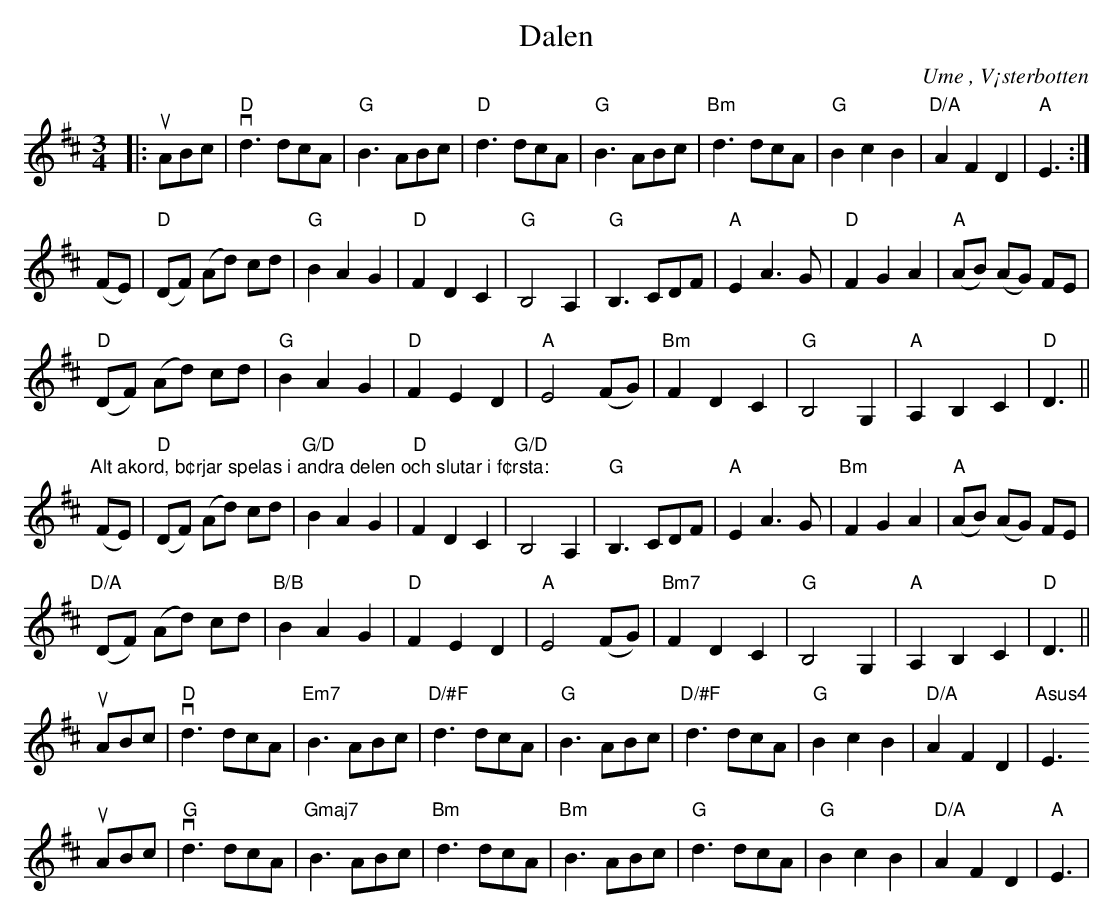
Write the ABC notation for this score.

X:1
T:Dalen
O:Ume , V¡sterbotten
M:3/4
L:1/8
K:D
|: uABc | "D"vd3 dcA | "G"B3 ABc | "D" d3 dcA | "G"B3 ABc | "Bm"d3 dcA | "G"B2 c2 B2 | "D/A"A2 F2 D2 | "A"E3 :|
 (FE) | "D"(DF) (Ad) cd | "G"B2 A2 G2 | "D"F2 D2 C2 | "G"B,4 A,2 | "G"B,3 CDF | "A"E2 A3 G | "D"F2 G2 A2 | "A"(AB) (AG) FE |
 "D"(DF) (Ad) cd | "G"B2 A2 G2 | "D"F2 E2 D2 | "A"E4 (FG) | "Bm"F2 D2 C2 | "G"B,4 G,2 | "A"A,2 B,2 C2 | "D"D3 ||
" "
"Alt akord, b¢rjar spelas i andra delen och slutar i f¢rsta:"
 (FE) | "D"(DF) (Ad) cd | "G/D"B2 A2 G2 | "D"F2 D2 C2 | "G/D"B,4 A,2 | "G"B,3 CDF | "A"E2 A3 G | "Bm"F2 G2 A2 | "A"(AB) (AG) FE |
 "D/A"(DF) (Ad) cd | "B/B"B2 A2 G2 | "D"F2 E2 D2 | "A"E4 (FG) | "Bm7"F2 D2 C2 | "G"B,4 G,2 | "A"A,2 B,2 C2 | "D"D3 ||
 uABc | "D"vd3 dcA | "Em7"B3 ABc | "D/#F" d3 dcA | "G"B3 ABc | "D/#F"d3 dcA | "G"B2 c2 B2 | " D/A"A2 F2 D2 | "Asus4"E3
uABc | "G"vd3 dcA | "Gmaj7"B3 ABc | "Bm" d3 dcA | "Bm"B3 ABc | "G"d3 dcA | "G"B2 c2 B2 | " D/A"A2 F2 D2 | "A"E3 |
